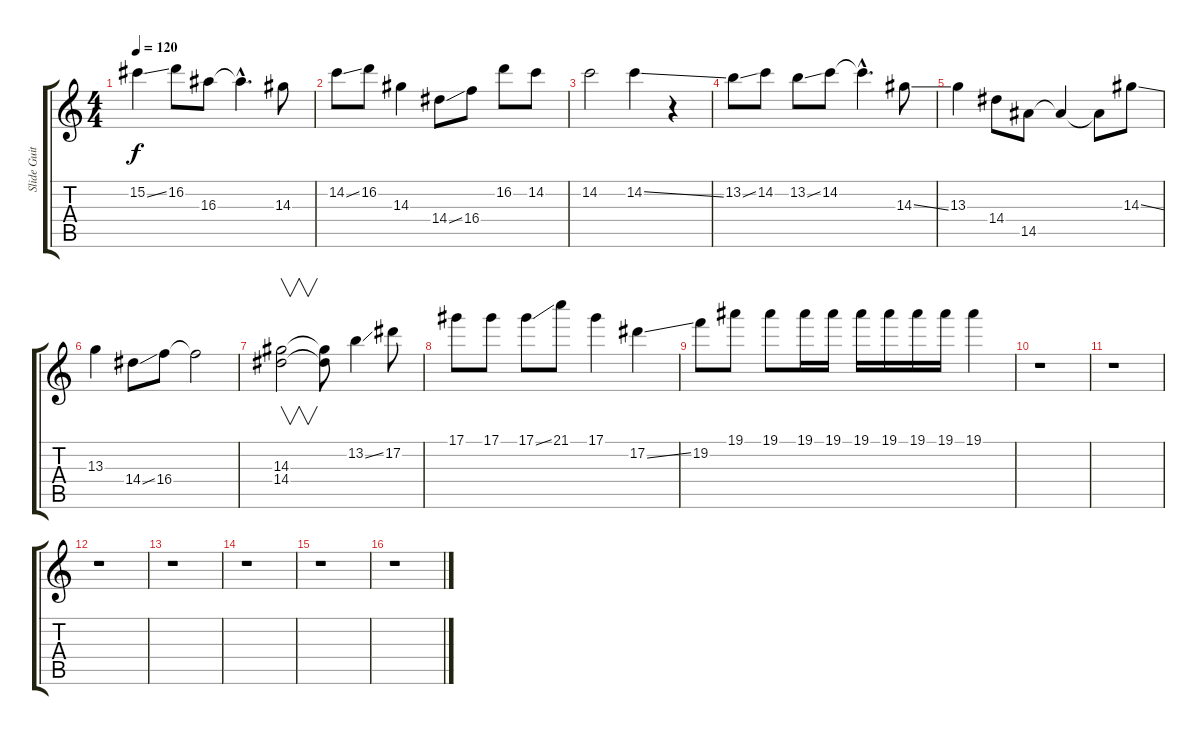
\track ("Slide Guitar" "Slide Guit") {instrument overdrivenguitar}
\staff {score tabs}
\tuning (Eb4 Bb3 Gb3 Db3 Ab2 Eb2) {hide}
\ts (4 4)
\tempo 120
\clef g2
\ks c
15.2{ss}.4{dy f} 16.2.8 16.3.8 16.3{hac t}.4{d} 14.3.8 |
14.2{ss}.8 16.2.8 14.3.4 14.4{ss}.8 16.4.8 16.2.8 14.2.8 |
14.2.2 14.2{ss}.4 r.4 |
13.2{ss}.8 14.2.8 13.2{ss}.8 14.2.8 14.2{hac t}.4{d} 14.3{ss}.8 |
13.3.4 14.4.8 14.5.8 14.5{t}.4 14.5{t}.8 14.3{ss}.8 |
13.3.4 14.4{ss}.8 16.4.8 16.4{t}.2 |
(14.3 14.4).2{v} (14.3{t} 14.4{t}).8 13.2{ss}.4 17.2.8 |
17.1.8 17.1.8 17.1{ss}.8 21.1.8 17.1.4 17.2{ss}.4 |
19.2.8 19.1.8 19.1.8 19.1.16 19.1.16 19.1.16 19.1.16 19.1.16 19.1.16 19.1.4 |
r.1 |
r.1 |
r.1 |
r.1 |
r.1 |
r.1 |
r.1
